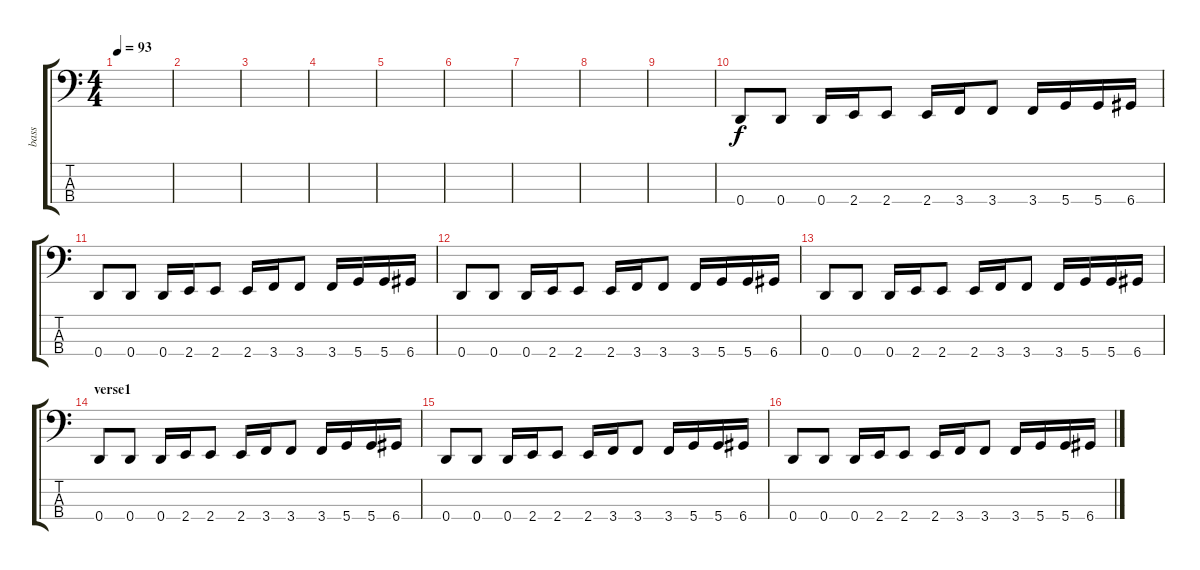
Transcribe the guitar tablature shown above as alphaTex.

\track ("bass" "bass") {instrument electricbassfinger}
\staff {score tabs}
\tuning (F2 C2 G1 D1) {hide}
\ts (4 4)
\tempo 93
\clef f4
\ks c
|
|
|
|
|
|
|
|
|
0.4.8 0.4.8 0.4.16 2.4.16 2.4.8 2.4.16 3.4.16 3.4.8 3.4.16 5.4.16 5.4.16 6.4.16 |
0.4.8 0.4.8 0.4.16 2.4.16 2.4.8 2.4.16 3.4.16 3.4.8 3.4.16 5.4.16 5.4.16 6.4.16 |
0.4.8 0.4.8 0.4.16 2.4.16 2.4.8 2.4.16 3.4.16 3.4.8 3.4.16 5.4.16 5.4.16 6.4.16 |
0.4.8 0.4.8 0.4.16 2.4.16 2.4.8 2.4.16 3.4.16 3.4.8 3.4.16 5.4.16 5.4.16 6.4.16 |
\section ("" "verse1")
0.4.8 0.4.8 0.4.16 2.4.16 2.4.8 2.4.16 3.4.16 3.4.8 3.4.16 5.4.16 5.4.16 6.4.16 |
0.4.8 0.4.8 0.4.16 2.4.16 2.4.8 2.4.16 3.4.16 3.4.8 3.4.16 5.4.16 5.4.16 6.4.16 |
0.4.8 0.4.8 0.4.16 2.4.16 2.4.8 2.4.16 3.4.16 3.4.8 3.4.16 5.4.16 5.4.16 6.4.16
